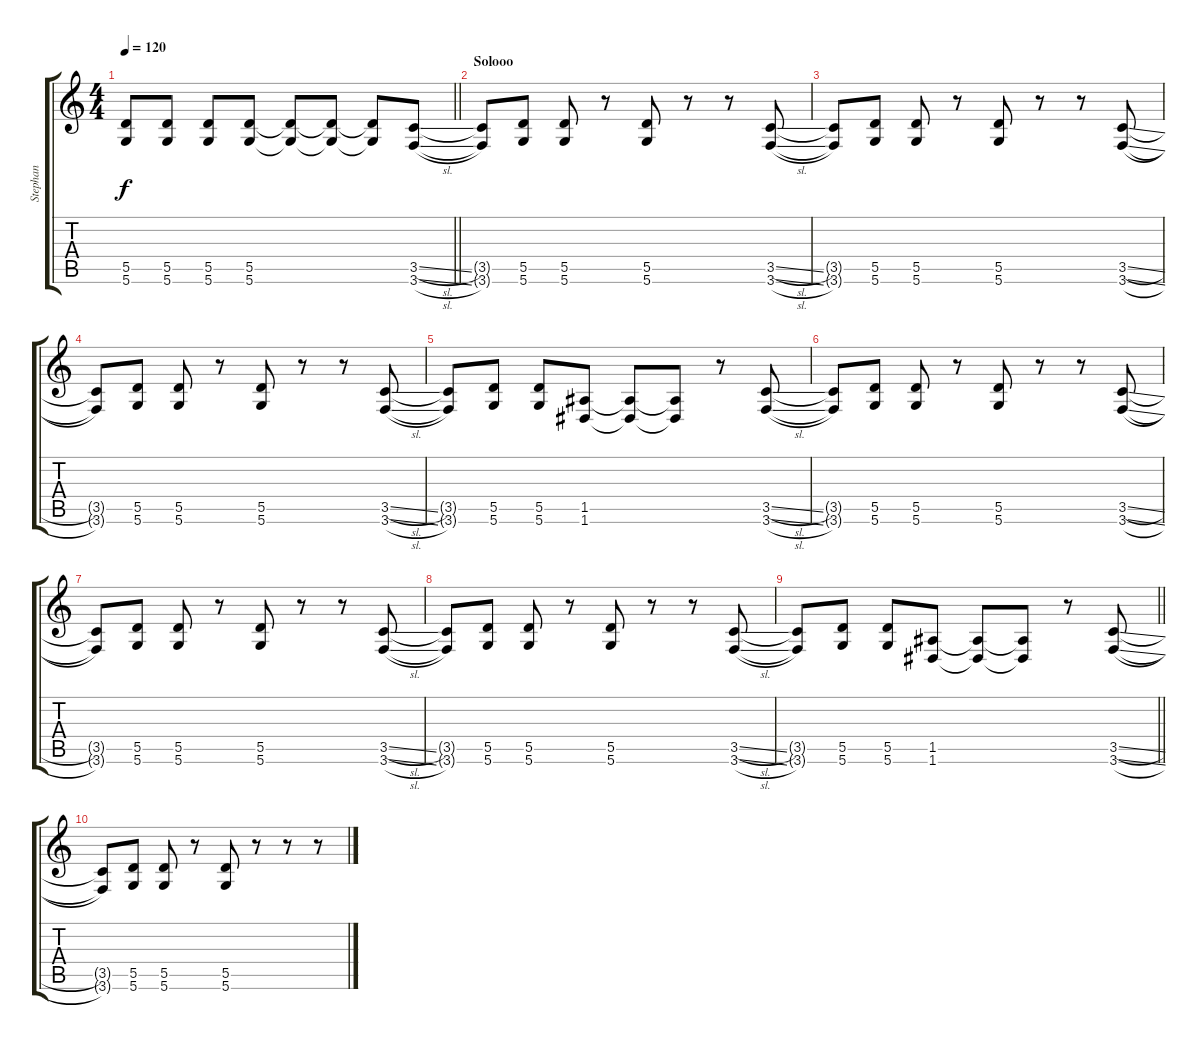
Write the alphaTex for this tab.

\track ("Stephan" "Stephan") {instrument overdrivenguitar}
\staff {score tabs}
\tuning (E4 B3 G3 D3 A2 D2) {hide}
\ts (4 4)
\tempo 120
\clef g2
\barLineRight lightlight
\ks c
(5.5{t} 5.6{t}).8{dy f} (5.5 5.6).8 (5.5 5.6).8 (5.5 5.6).8 (5.5{t} 5.6{t}).8 (5.5{t} 5.6{t}).8 (5.5{t} 5.6{t}).8 (3.5{sl} 3.6{sl}).8 |
\section ("" "Solooo")
(3.5{t} 3.6{t}).8 (5.5 5.6).8 (5.5 5.6).8 r.8 (5.5 5.6).8 r.8 r.8 (3.5{sl} 3.6{sl}).8 |
(3.5{t} 3.6{t}).8 (5.5 5.6).8 (5.5 5.6).8 r.8 (5.5 5.6).8 r.8 r.8 (3.5{sl} 3.6{sl}).8 |
(3.5{t} 3.6{t}).8 (5.5 5.6).8 (5.5 5.6).8 r.8 (5.5 5.6).8 r.8 r.8 (3.5{sl} 3.6{sl}).8 |
(3.5{t} 3.6{t}).8 (5.5 5.6).8 (5.5 5.6).8 (1.5 1.6).8 (1.5{t} 1.6{t}).8 (1.5{t} 1.6{t}).8 r.8 (3.5{sl} 3.6{sl}).8 |
(3.5{t} 3.6{t}).8 (5.5 5.6).8 (5.5 5.6).8 r.8 (5.5 5.6).8 r.8 r.8 (3.5{sl} 3.6{sl}).8 |
(3.5{t} 3.6{t}).8 (5.5 5.6).8 (5.5 5.6).8 r.8 (5.5 5.6).8 r.8 r.8 (3.5{sl} 3.6{sl}).8 |
(3.5{t} 3.6{t}).8 (5.5 5.6).8 (5.5 5.6).8 r.8 (5.5 5.6).8 r.8 r.8 (3.5{sl} 3.6{sl}).8 |
\barLineRight lightlight
(3.5{t} 3.6{t}).8 (5.5 5.6).8 (5.5 5.6).8 (1.5 1.6).8 (1.5{t} 1.6{t}).8 (1.5{t} 1.6{t}).8 r.8 (3.5{sl} 3.6{sl}).8 |
(3.5{t} 3.6{t}).8 (5.5 5.6).8 (5.5 5.6).8 r.8 (5.5 5.6).8 r.8 r.8 r.8
